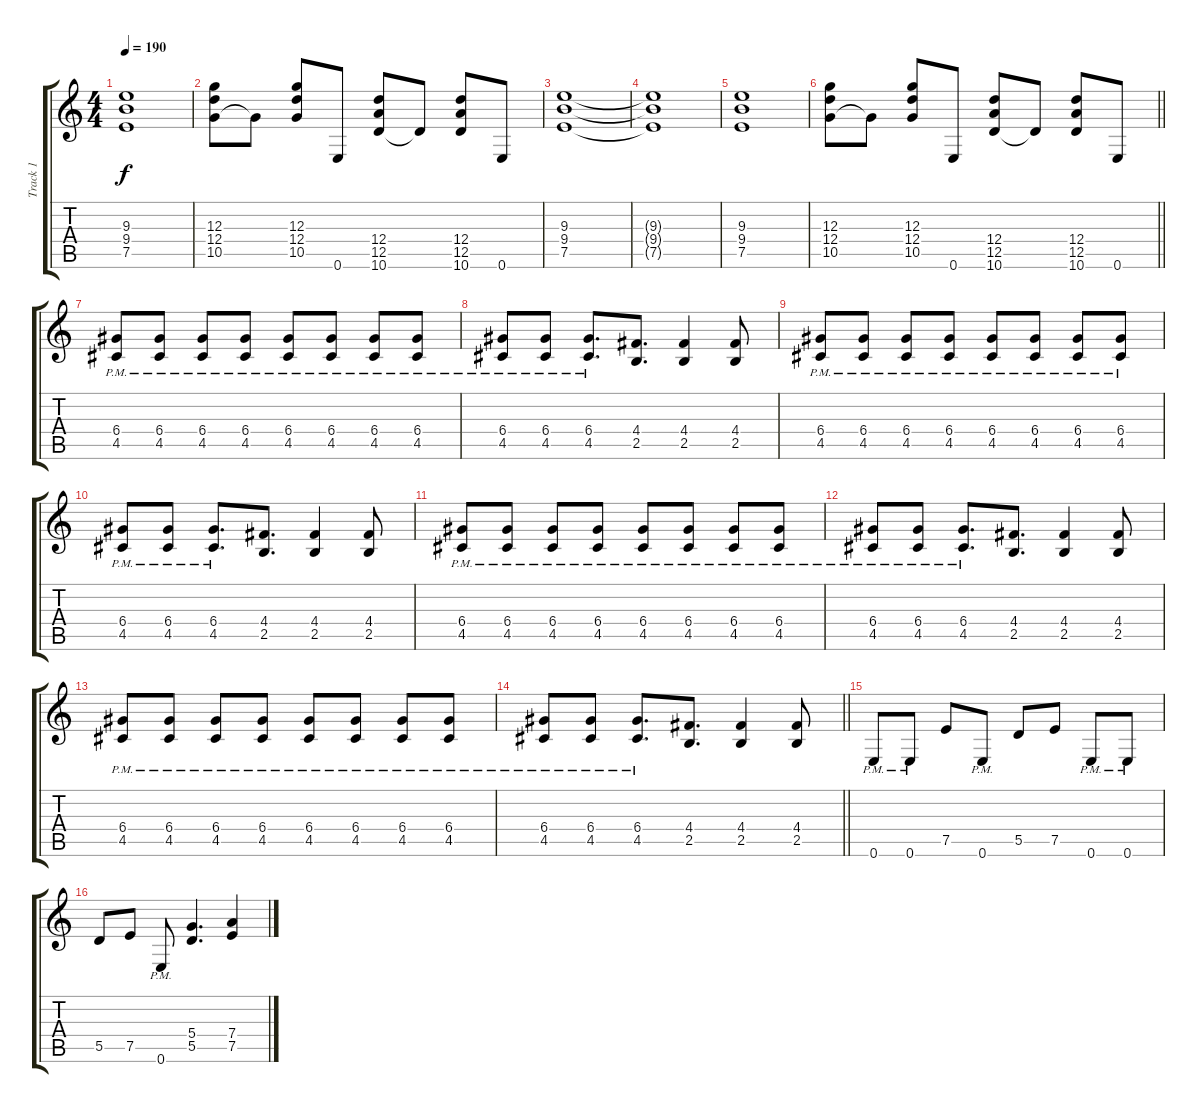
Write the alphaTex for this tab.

\track ("Track 1" "Track 1") {instrument distortionguitar}
\staff {score tabs}
\tuning (E4 B3 G3 D3 A2 E2) {hide}
\ts (4 4)
\tempo 190
\clef g2
\ks c
(9.3 9.4 7.5).1{dy f} |
(12.3 12.4 10.5).8 10.5{t}.8 (12.3 12.4 10.5).8 0.6.8 (12.4 12.5 10.6).8 10.6{t}.8 (12.4 12.5 10.6).8 0.6.8 |
(9.3 9.4 7.5).1 |
(9.3{t} 9.4{t} 7.5{t}).1 |
(9.3 9.4 7.5).1 |
\barLineRight lightlight
(12.3 12.4 10.5).8 10.5{t}.8 (12.3 12.4 10.5).8 0.6.8 (12.4 12.5 10.6).8 10.6{t}.8 (12.4 12.5 10.6).8 0.6.8 |
(6.4{pm} 4.5{pm}).8 (6.4{pm} 4.5{pm}).8 (6.4{pm} 4.5{pm}).8 (6.4{pm} 4.5{pm}).8 (6.4{pm} 4.5{pm}).8 (6.4{pm} 4.5{pm}).8 (6.4{pm} 4.5{pm}).8 (6.4{pm} 4.5{pm}).8 |
(6.4{pm} 4.5{pm}).8 (6.4{pm} 4.5{pm}).8 (6.4{pm} 4.5{pm}).8{d} (4.4 2.5).8{d} (4.4 2.5).4 (4.4 2.5).8 |
(6.4{pm} 4.5{pm}).8 (6.4{pm} 4.5{pm}).8 (6.4{pm} 4.5{pm}).8 (6.4{pm} 4.5{pm}).8 (6.4{pm} 4.5{pm}).8 (6.4{pm} 4.5{pm}).8 (6.4{pm} 4.5{pm}).8 (6.4{pm} 4.5{pm}).8 |
(6.4{pm} 4.5{pm}).8 (6.4{pm} 4.5{pm}).8 (6.4{pm} 4.5{pm}).8{d} (4.4 2.5).8{d} (4.4 2.5).4 (4.4 2.5).8 |
(6.4{pm} 4.5{pm}).8 (6.4{pm} 4.5{pm}).8 (6.4{pm} 4.5{pm}).8 (6.4{pm} 4.5{pm}).8 (6.4{pm} 4.5{pm}).8 (6.4{pm} 4.5{pm}).8 (6.4{pm} 4.5{pm}).8 (6.4{pm} 4.5{pm}).8 |
(6.4{pm} 4.5{pm}).8 (6.4{pm} 4.5{pm}).8 (6.4{pm} 4.5{pm}).8{d} (4.4 2.5).8{d} (4.4 2.5).4 (4.4 2.5).8 |
(6.4{pm} 4.5{pm}).8 (6.4{pm} 4.5{pm}).8 (6.4{pm} 4.5{pm}).8 (6.4{pm} 4.5{pm}).8 (6.4{pm} 4.5{pm}).8 (6.4{pm} 4.5{pm}).8 (6.4{pm} 4.5{pm}).8 (6.4{pm} 4.5{pm}).8 |
\barLineRight lightlight
(6.4{pm} 4.5{pm}).8 (6.4{pm} 4.5{pm}).8 (6.4{pm} 4.5{pm}).8{d} (4.4 2.5).8{d} (4.4 2.5).4 (4.4 2.5).8 |
0.6{pm}.8 0.6{pm}.8 7.5.8 0.6{pm}.8 5.5.8 7.5.8 0.6{pm}.8 0.6{pm}.8 |
5.5.8 7.5.8 0.6{pm}.8 (5.4 5.5).4{d} (7.4 7.5).4
